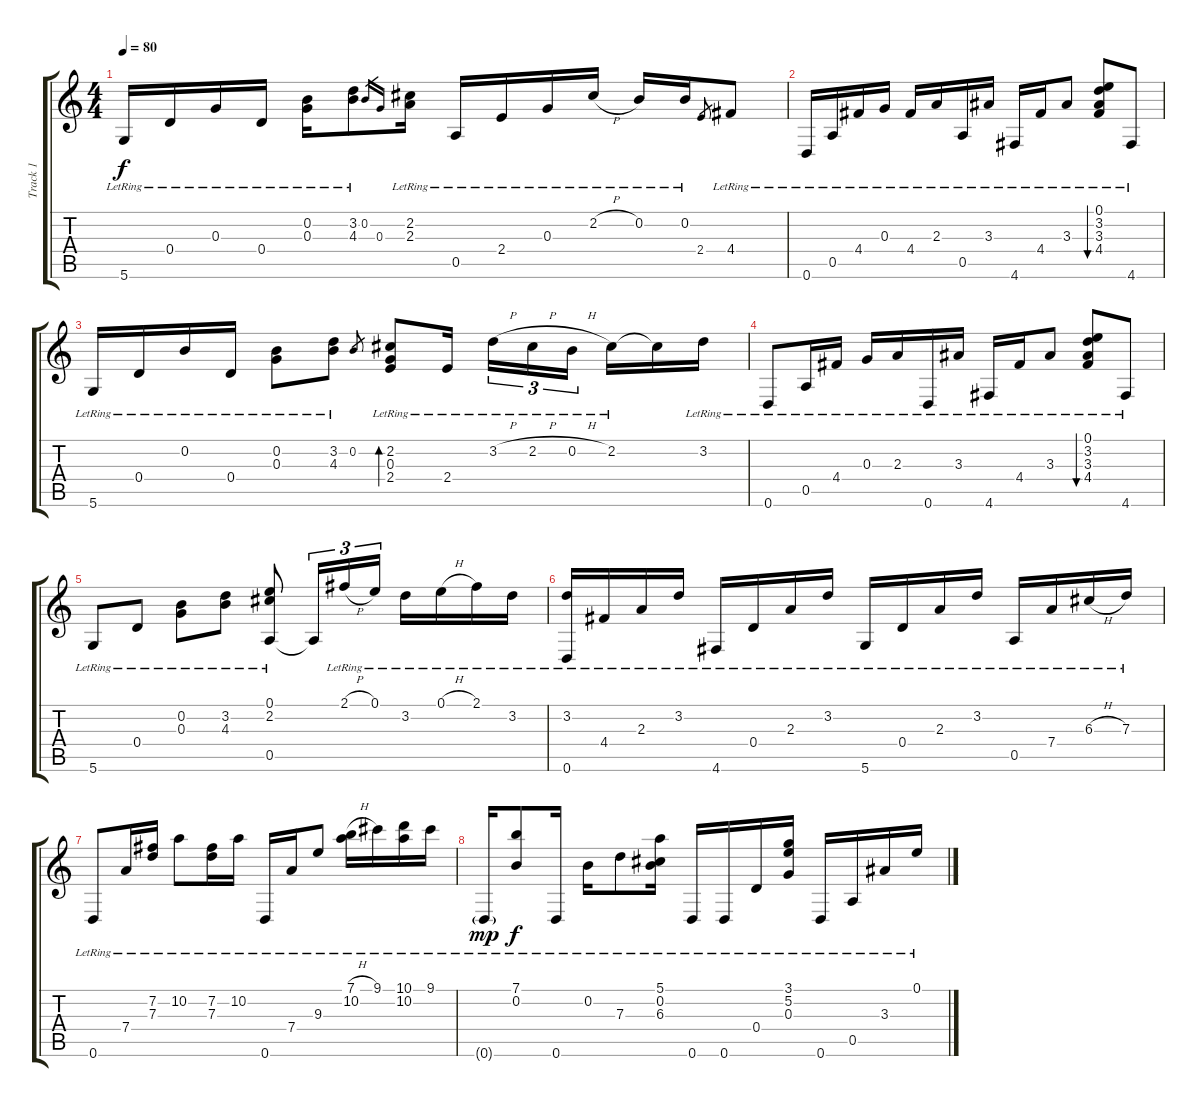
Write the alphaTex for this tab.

\track ("Track 1" "Track 1") {instrument acousticguitarsteel}
\staff {score tabs}
\tuning (E4 B3 G3 D3 A2 D2) {hide}
\ts (4 4)
\tempo 80
\clef g2
\ks c
5.6{lr}.16{dy f} 0.4{lr}.16 0.3{lr}.16 0.4{lr}.16 (0.2{lr} 0.3{lr}).16 (3.2{lr} 4.3{lr}).8 0.2.16{gr} 0.3.16{gr} (2.2{lr} 2.3{lr}).16 0.5{lr}.16 2.4{lr}.16 0.3{lr}.16 2.2{h lr}.16 0.2{lr}.16 0.2{lr}.16 2.4.8{gr} 4.4{lr}.8 |
0.6{lr}.16 0.5{lr}.16 4.4{lr}.16 0.3{lr}.16 4.4{lr}.16 2.3{lr}.16 0.5{lr}.16 3.3{lr}.16 4.6{lr}.16 4.4{lr}.16 3.3{lr}.8 (0.1{lr} 3.2{lr} 3.3{lr} 4.4{lr}).8{bu 120} 4.6{lr}.8 |
5.6{lr}.16 0.4{lr}.16 0.2{lr}.16 0.4{lr}.16 (0.2{lr} 0.3{lr}).8 (3.2{lr} 4.3{lr}).8 0.2.8{gr} (2.2{lr} 0.3{lr} 2.4{lr}).8{bd 60} 2.4{lr}.16{beam splitsecondary} 3.2{h lr}.16{tu (3 2)} 2.2{h lr}.16{tu (3 2)} 0.2{h lr}.16{tu (3 2) beam splitsecondary} 2.2{lr}.16 2.2{t}.16 3.2{lr}.16 |
0.6{lr}.8 0.5{lr}.16 4.4{lr}.16 0.3{lr}.16 2.3{lr}.16 0.6{lr}.16 3.3{lr}.16 4.6{lr}.16 4.4{lr}.16 3.3{lr}.8 (0.1{lr} 3.2{lr} 3.3{lr} 4.4{lr}).8{bu 120} 4.6{lr}.8 |
5.6{lr}.8 0.4{lr}.8 (0.2{lr} 0.3{lr}).8 (3.2{lr} 4.3{lr}).8 (0.1 2.2{lr} 0.5{lr}).8 0.5{t}.16{tu (3 2)} 2.1{h lr}.16{tu (3 2)} 0.1{lr}.16{tu (3 2)} 3.2{lr}.16 0.1{h lr}.16 2.1{lr}.16 3.2{lr}.16 |
(3.2{lr} 0.6{lr}).16 4.4{lr}.16 2.3{lr}.16 3.2{lr}.16 4.6{lr}.16 0.4{lr}.16 2.3{lr}.16 3.2{lr}.16 5.6{lr}.16 0.4{lr}.16 2.3{lr}.16 3.2{lr}.16 0.5{lr}.16 7.4{lr}.16 6.3{h lr}.16 7.3{lr}.16 |
0.6{lr}.8 7.4{lr}.16 (7.2{lr} 7.3{lr}).16 10.2{lr}.8 (7.2{lr} 7.3{lr}).16 10.2{lr}.16 0.6{lr}.16 7.4{lr}.16 9.3{lr}.8 (7.1{h lr} 10.2{lr}).16 9.1{lr}.16 (10.1{lr} 10.2{lr}).16 9.1{lr}.16 |
0.6{g lr}.16{dy mp} (7.1{lr} 0.2{lr}).8{dy f} 0.6{lr}.16 0.2{lr}.16 7.3{lr}.8 (5.1{lr} 0.2{lr} 6.3{lr}).16 0.6{lr}.16 0.6{lr}.16 0.4{lr}.16 (3.1{lr} 5.2{lr} 0.3{lr}).16 0.6{lr}.16 0.5{lr}.16 3.3{lr}.16 0.1{lr}.16
